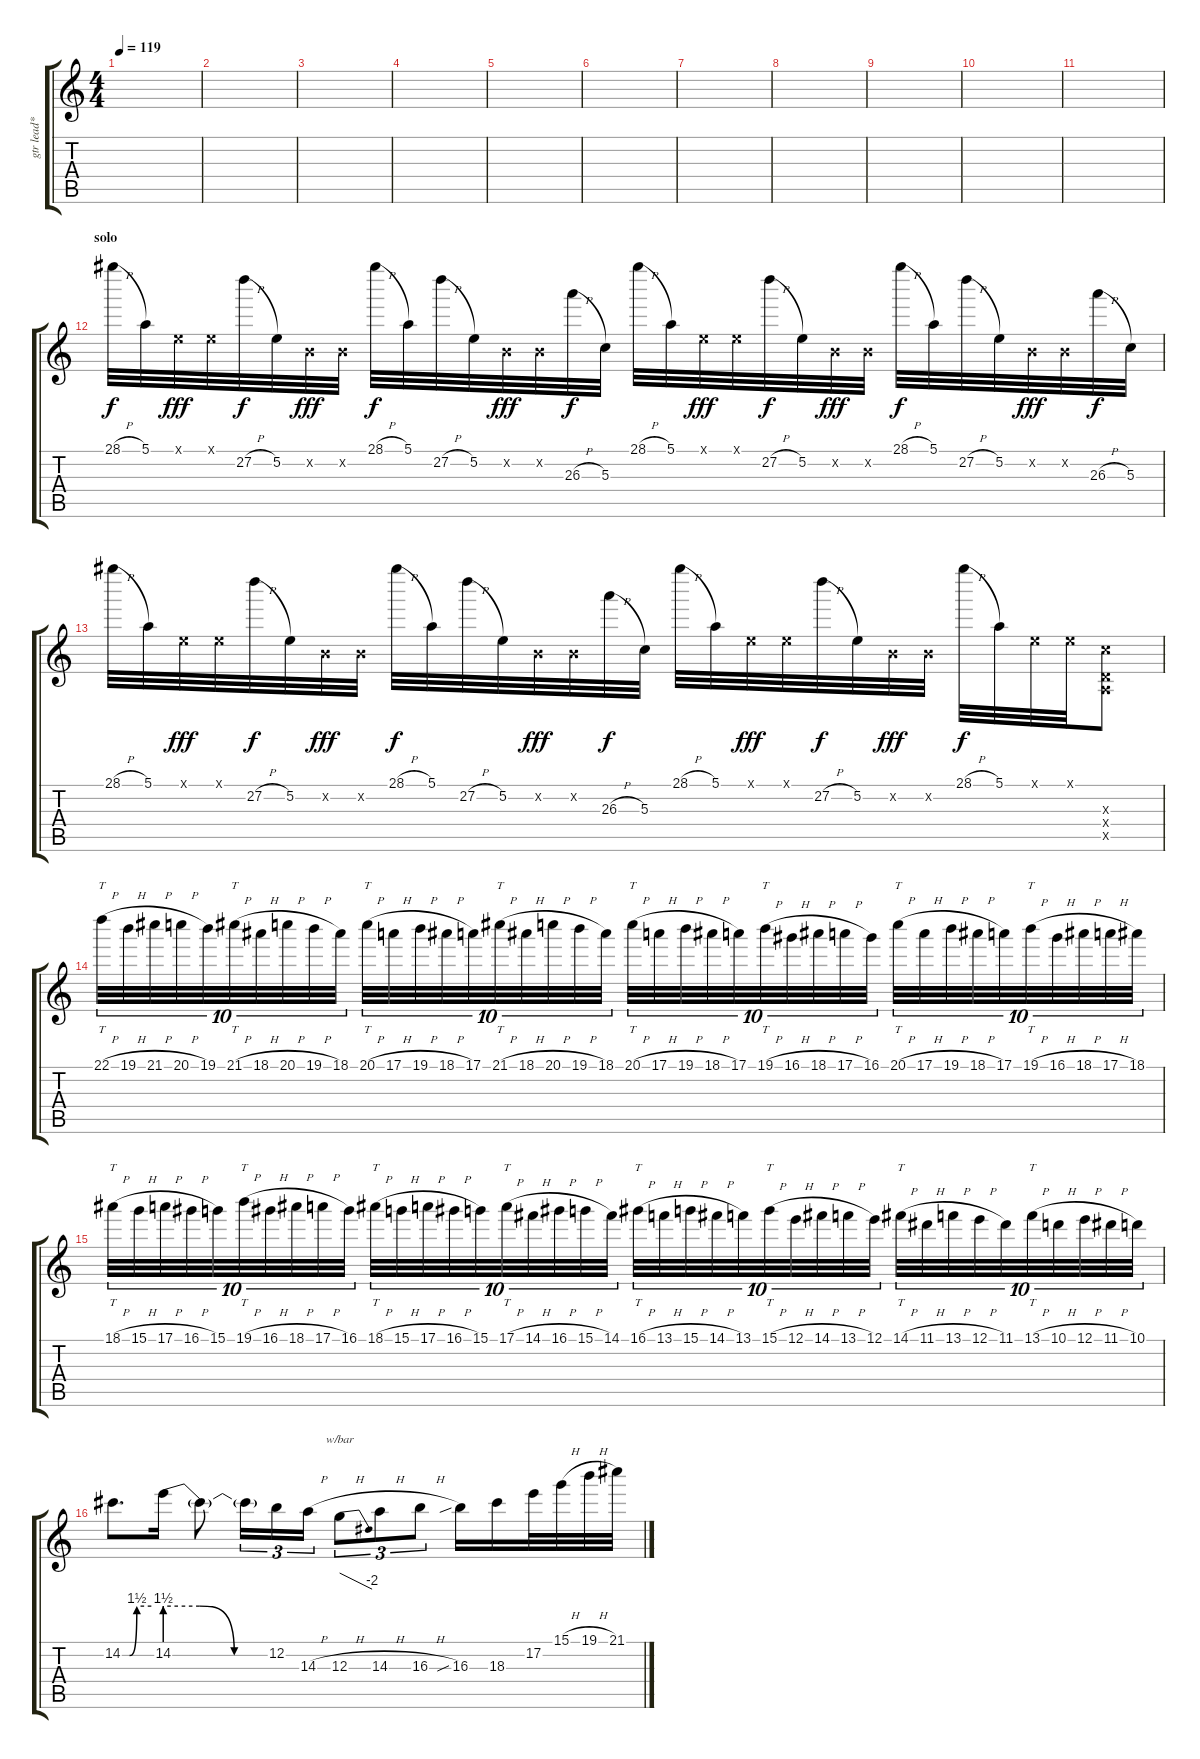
\track ("gtr lead*" "gtr lead*") {instrument distortionguitar}
\staff {score tabs}
\tuning (E4 B3 G3 D3 A2 E2) {hide}
\ts (4 4)
\tempo 119
\clef g2
\ks c
|
|
|
|
|
|
|
|
|
|
|
\section ("" "solo")
28.1{h}.32 5.1.32 0.1{x}.32{dy fff} 0.1{x}.32 27.2{h}.32{dy f} 5.2.32 0.2{x}.32{dy fff} 0.2{x}.32 28.1{h}.32{dy f} 5.1.32 27.2{h}.32 5.2.32 0.2{x}.32{dy fff} 0.2{x}.32 26.3{h}.32{dy f} 5.3.32 28.1{h}.32 5.1.32 0.1{x}.32{dy fff} 0.1{x}.32 27.2{h}.32{dy f} 5.2.32 0.2{x}.32{dy fff} 0.2{x}.32 28.1{h}.32{dy f} 5.1.32 27.2{h}.32 5.2.32 0.2{x}.32{dy fff} 0.2{x}.32 26.3{h}.32{dy f} 5.3.32 |
28.1{h}.32 5.1.32 0.1{x}.32{dy fff} 0.1{x}.32 27.2{h}.32{dy f} 5.2.32 0.2{x}.32{dy fff} 0.2{x}.32 28.1{h}.32{dy f} 5.1.32 27.2{h}.32 5.2.32 0.2{x}.32{dy fff} 0.2{x}.32 26.3{h}.32{dy f} 5.3.32 28.1{h}.32 5.1.32 0.1{x}.32{dy fff} 0.1{x}.32 27.2{h}.32{dy f} 5.2.32 0.2{x}.32{dy fff} 0.2{x}.32 28.1{h}.32{dy f} 5.1.32 0.1{x}.32 0.1{x}.32 (5.3{x} 0.4{x} 0.5{x}).8 |
22.1{h}.32{tt tu (10 8)} 19.1{h}.32{tu (10 8)} 21.1{h}.32{tu (10 8)} 20.1{h}.32{tu (10 8)} 19.1.32{tu (10 8)} 21.1{h}.32{tt tu (10 8)} 18.1{h}.32{tu (10 8)} 20.1{h}.32{tu (10 8)} 19.1{h}.32{tu (10 8)} 18.1.32{tu (10 8)} 20.1{h}.32{tt tu (10 8)} 17.1{h}.32{tu (10 8)} 19.1{h}.32{tu (10 8)} 18.1{h}.32{tu (10 8)} 17.1.32{tu (10 8)} 21.1{h}.32{tt tu (10 8)} 18.1{h}.32{tu (10 8)} 20.1{h}.32{tu (10 8)} 19.1{h}.32{tu (10 8)} 18.1.32{tu (10 8)} 20.1{h}.32{tt tu (10 8)} 17.1{h}.32{tu (10 8)} 19.1{h}.32{tu (10 8)} 18.1{h}.32{tu (10 8)} 17.1.32{tu (10 8)} 19.1{h}.32{tt tu (10 8)} 16.1{h}.32{tu (10 8)} 18.1{h}.32{tu (10 8)} 17.1{h}.32{tu (10 8)} 16.1.32{tu (10 8)} 20.1{h}.32{tt tu (10 8)} 17.1{h}.32{tu (10 8)} 19.1{h}.32{tu (10 8)} 18.1{h}.32{tu (10 8)} 17.1.32{tu (10 8)} 19.1{h}.32{tt tu (10 8)} 16.1{h}.32{tu (10 8)} 18.1{h}.32{tu (10 8)} 17.1{h}.32{tu (10 8)} 18.1.32{tu (10 8)} |
18.1{h}.32{tt tu (10 8)} 15.1{h}.32{tu (10 8)} 17.1{h}.32{tu (10 8)} 16.1{h}.32{tu (10 8)} 15.1.32{tu (10 8)} 19.1{h}.32{tt tu (10 8)} 16.1{h}.32{tu (10 8)} 18.1{h}.32{tu (10 8)} 17.1{h}.32{tu (10 8)} 16.1.32{tu (10 8)} 18.1{h}.32{tt tu (10 8)} 15.1{h}.32{tu (10 8)} 17.1{h}.32{tu (10 8)} 16.1{h}.32{tu (10 8)} 15.1.32{tu (10 8)} 17.1{h}.32{tt tu (10 8)} 14.1{h}.32{tu (10 8)} 16.1{h}.32{tu (10 8)} 15.1{h}.32{tu (10 8)} 14.1.32{tu (10 8)} 16.1{h}.32{tt tu (10 8)} 13.1{h}.32{tu (10 8)} 15.1{h}.32{tu (10 8)} 14.1{h}.32{tu (10 8)} 13.1.32{tu (10 8)} 15.1{h}.32{tt tu (10 8)} 12.1{h}.32{tu (10 8)} 14.1{h}.32{tu (10 8)} 13.1{h}.32{tu (10 8)} 12.1.32{tu (10 8)} 14.1{h}.32{tt tu (10 8)} 11.1{h}.32{tu (10 8)} 13.1{h}.32{tu (10 8)} 12.1{h}.32{tu (10 8)} 11.1.32{tu (10 8)} 13.1{h}.32{tt tu (10 8)} 10.1{h}.32{tu (10 8)} 12.1{h}.32{tu (10 8)} 11.1{h}.32{tu (10 8)} 10.1.32{tu (10 8)} |
14.2{be (custom 0 0 15 0 30 6 60 6)}.8{d} 14.2{be (custom 0 6 20 6 40 0 60 0)}.16 14.2{t}.8 14.2{t}.16{tu (3 2)} 12.2.16{tu (3 2)} 14.3{h}.16{tu (3 2)} 12.3{h}.8{tu (3 2) tbe (dive default 0 0 60 -8)} 14.3{h}.8{tu (3 2)} 16.3{h}.8{tu (3 2)} 16.3{sib}.16 18.3.16 17.2.32 15.1{h}.32 19.1{h}.32 21.1.32
